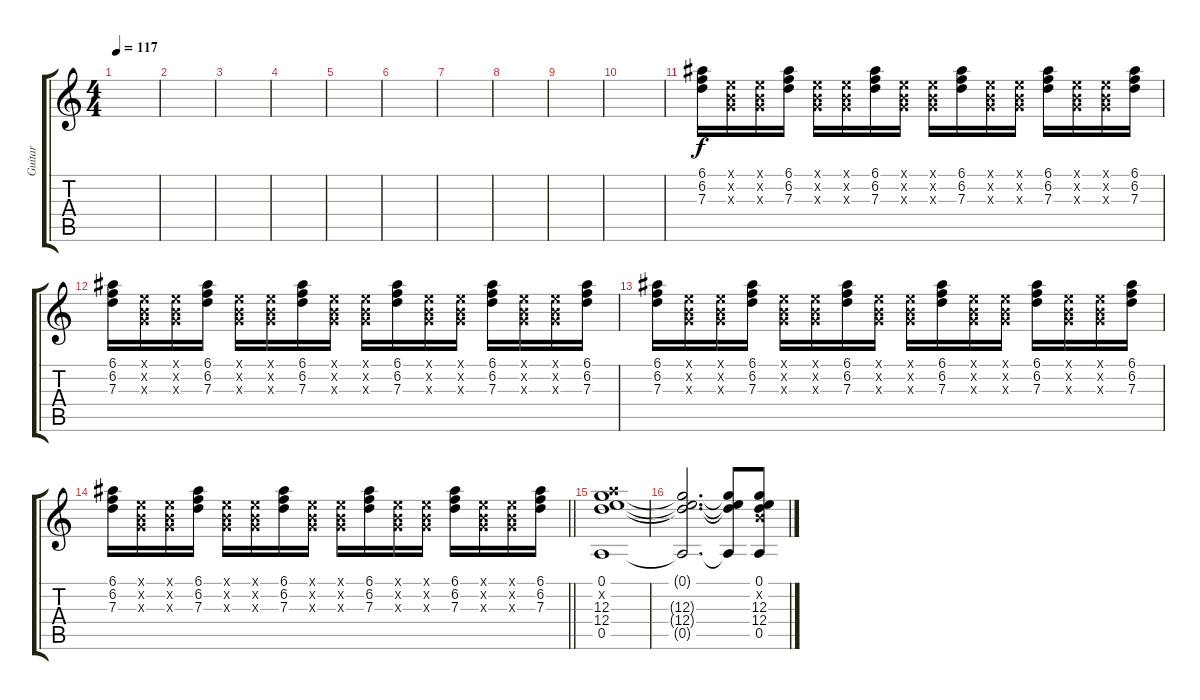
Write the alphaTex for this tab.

\track ("Guitar" "Guitar") {instrument electricguitarclean}
\staff {score tabs}
\tuning (E4 B3 G3 D3 A2 E2) {hide}
\ts (4 4)
\tempo 117
\clef g2
\ks c
|
|
|
|
|
|
|
|
|
|
(6.1 6.2 7.3).16 (0.1{x} 0.2{x} 0.3{x}).16 (0.1{x} 0.2{x} 0.3{x}).16 (6.1 6.2 7.3).16 (0.1{x} 0.2{x} 0.3{x}).16 (0.1{x} 0.2{x} 0.3{x}).16 (6.1 6.2 7.3).16 (0.1{x} 0.2{x} 0.3{x}).16 (0.1{x} 0.2{x} 0.3{x}).16 (6.1 6.2 7.3).16 (0.1{x} 0.2{x} 0.3{x}).16 (0.1{x} 0.2{x} 0.3{x}).16 (6.1 6.2 7.3).16 (0.1{x} 0.2{x} 0.3{x}).16 (0.1{x} 0.2{x} 0.3{x}).16 (6.1 6.2 7.3).16 |
(6.1 6.2 7.3).16 (0.1{x} 0.2{x} 0.3{x}).16 (0.1{x} 0.2{x} 0.3{x}).16 (6.1 6.2 7.3).16 (0.1{x} 0.2{x} 0.3{x}).16 (0.1{x} 0.2{x} 0.3{x}).16 (6.1 6.2 7.3).16 (0.1{x} 0.2{x} 0.3{x}).16 (0.1{x} 0.2{x} 0.3{x}).16 (6.1 6.2 7.3).16 (0.1{x} 0.2{x} 0.3{x}).16 (0.1{x} 0.2{x} 0.3{x}).16 (6.1 6.2 7.3).16 (0.1{x} 0.2{x} 0.3{x}).16 (0.1{x} 0.2{x} 0.3{x}).16 (6.1 6.2 7.3).16 |
(6.1 6.2 7.3).16 (0.1{x} 0.2{x} 0.3{x}).16 (0.1{x} 0.2{x} 0.3{x}).16 (6.1 6.2 7.3).16 (0.1{x} 0.2{x} 0.3{x}).16 (0.1{x} 0.2{x} 0.3{x}).16 (6.1 6.2 7.3).16 (0.1{x} 0.2{x} 0.3{x}).16 (0.1{x} 0.2{x} 0.3{x}).16 (6.1 6.2 7.3).16 (0.1{x} 0.2{x} 0.3{x}).16 (0.1{x} 0.2{x} 0.3{x}).16 (6.1 6.2 7.3).16 (0.1{x} 0.2{x} 0.3{x}).16 (0.1{x} 0.2{x} 0.3{x}).16 (6.1 6.2 7.3).16 |
\barLineRight lightlight
(6.1 6.2 7.3).16 (0.1{x} 0.2{x} 0.3{x}).16 (0.1{x} 0.2{x} 0.3{x}).16 (6.1 6.2 7.3).16 (0.1{x} 0.2{x} 0.3{x}).16 (0.1{x} 0.2{x} 0.3{x}).16 (6.1 6.2 7.3).16 (0.1{x} 0.2{x} 0.3{x}).16 (0.1{x} 0.2{x} 0.3{x}).16 (6.1 6.2 7.3).16 (0.1{x} 0.2{x} 0.3{x}).16 (0.1{x} 0.2{x} 0.3{x}).16 (6.1 6.2 7.3).16 (0.1{x} 0.2{x} 0.3{x}).16 (0.1{x} 0.2{x} 0.3{x}).16 (6.1 6.2 7.3).16 |
(0.1 10.2{x} 12.3 12.4 0.5).1{instrument distortionguitar} |
(0.1{t} 12.3{t} 12.4{t} 0.5{t}).2{d} (0.1{t} 12.3{t} 12.4{t} 0.5{t}).8 (0.1 0.2{x} 12.3 12.4 0.5).8
